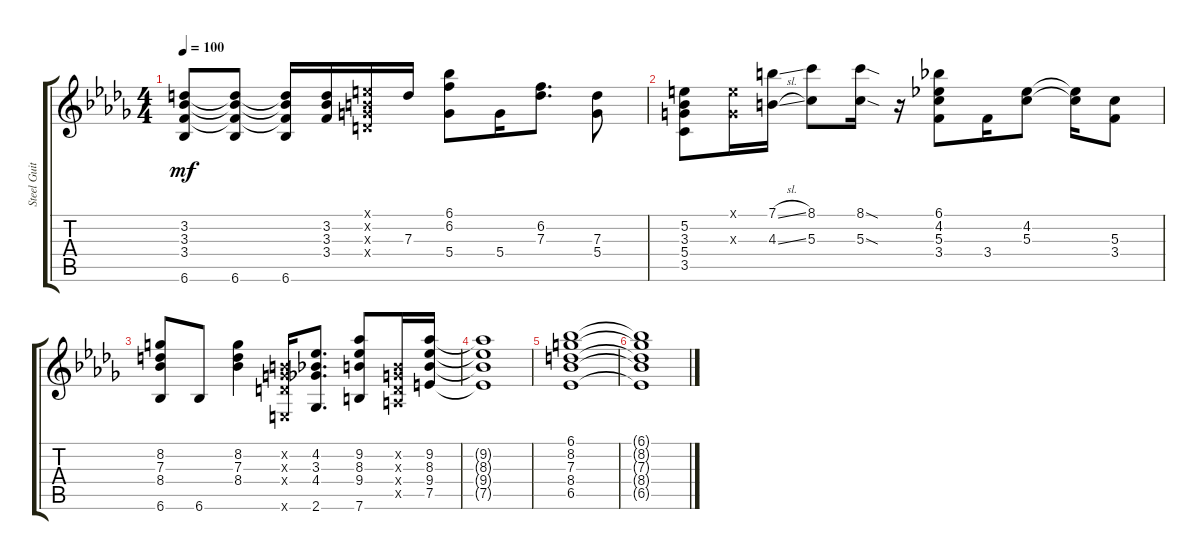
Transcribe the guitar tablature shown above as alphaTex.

\track ("Steel Guitar" "Steel Guit") {instrument acousticguitarsteel}
\staff {score tabs}
\tuning (E4 B3 G3 D3 A2 E2) {hide}
\ts (4 4)
\tempo 100
\clef g2
\ks db
(3.2 3.3 3.4 6.6).8{dy mf} (3.2{t} 3.3{t} 3.4{t} 6.6).8 (3.2{t} 3.3{t} 3.4{t} 6.6).16 (3.2 3.3 3.4).16 (0.1{x} 0.2{x} 0.3{x} 0.4{x}).16 7.3.16 (6.1 6.2 5.4).8 5.4.16 (6.2 7.3).8{d} (7.3 5.4).8 |
(5.2 3.3 5.4 3.5).8 (0.1{x} 0.3{x}).16 (7.1{sl} 4.3{sl}).16 (8.1 5.3).8 (8.1{sod} 5.3{sod}).16 r.16 (6.1 4.2 5.3 3.4).8 3.4.16 (4.2 5.3).8 (4.2{t} 5.3{t}).16 (5.3 3.4).8 |
(8.2 7.3 8.4 6.6).8 6.6.8 (8.2 7.3 8.4).4 (0.2{x} 0.3{x} 0.4{x} 0.6{x}).16 (4.2 3.3 4.4 2.6).8{d} (9.2 8.3 9.4 7.6).8 (0.2{x} 0.3{x} 0.4{x} 0.5{x}).16 (9.2 8.3 9.4 7.5).16 |
(9.2{t} 8.3{t} 9.4{t} 7.5{t}).1 |
(6.1 8.2 7.3 8.4 6.5).1 |
(6.1{t} 8.2{t} 7.3{t} 8.4{t} 6.5{t}).1
